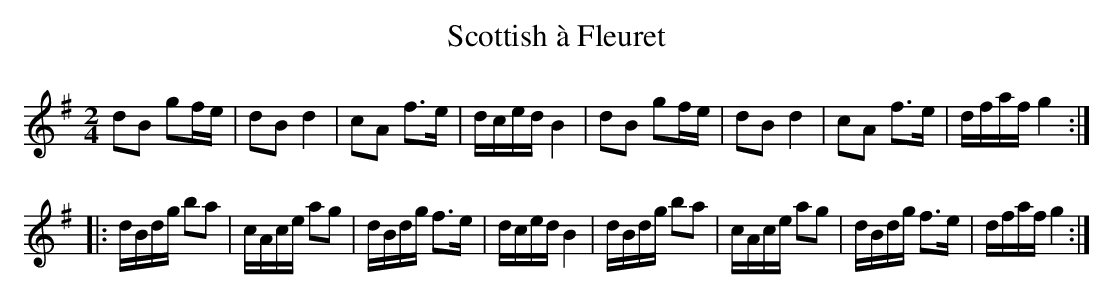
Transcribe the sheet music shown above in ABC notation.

X:1
T:Scottish à Fleuret
M:2/4
L:1/8
K:G
dB gf/e/|dB d2|cA f>e|d/c/e/d/ B2|\
dB gf/e/|dB d2|cA f>e|d/f/a/f/ g2:|
|:d/B/d/g/ ba|c/A/c/e/ ag|d/B/d/g/ f>e|d/c/e/d/ B2|\
d/B/d/g/ ba|c/A/c/e/ ag|d/B/d/g/ f>e|d/f/a/f/ g2:|
